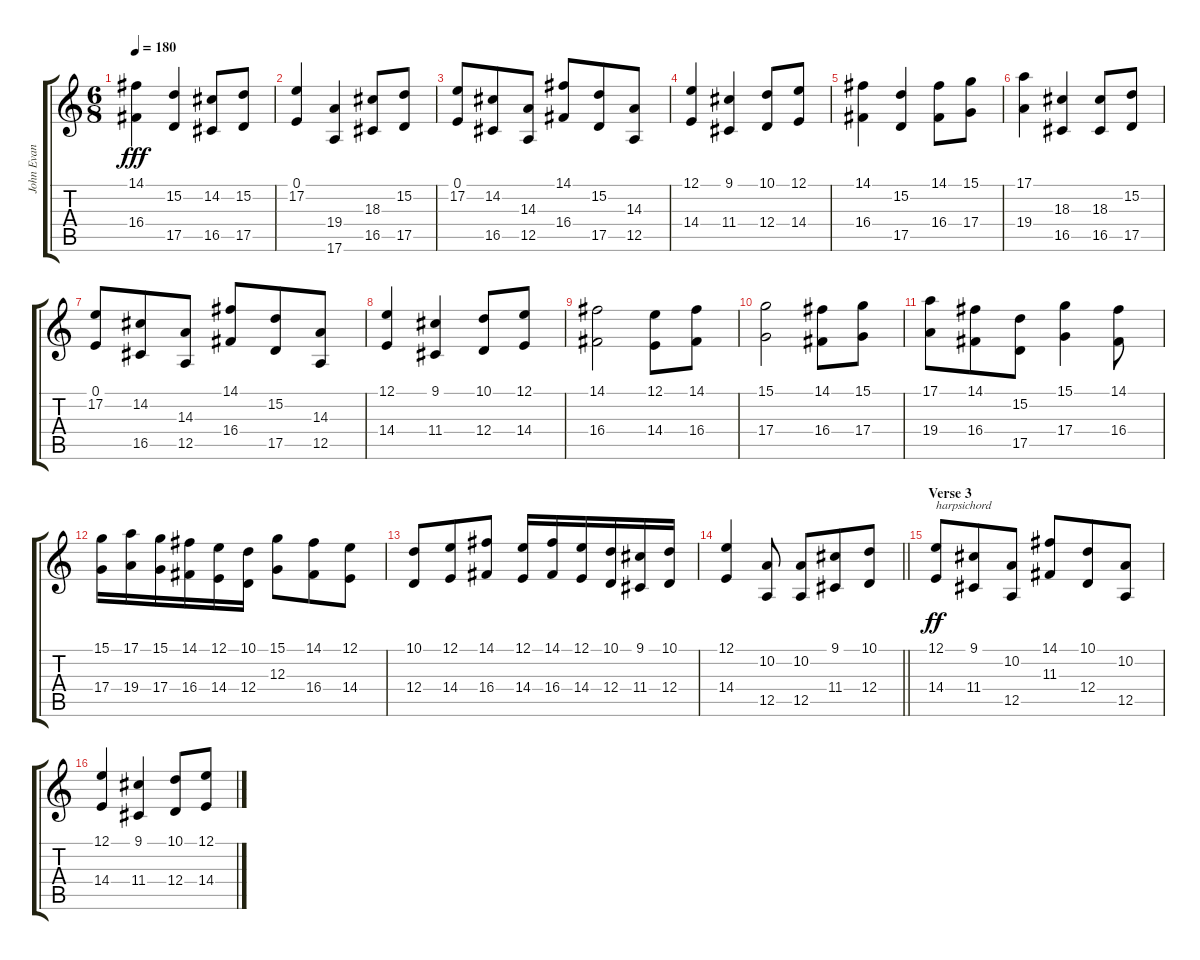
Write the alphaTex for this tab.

\track ("John Evan - Keys" "John Evan ") {instrument drawbarorgan}
\staff {score tabs}
\tuning (E4 B3 G3 D3 A2 E2) {hide}
\ts (6 8)
\tempo 180
\clef g2
\ks c
(14.1 16.4).4{dy fff} (15.2 17.5).4 (14.2 16.5).8 (15.2 17.5).8 |
(0.1 17.2).4 (19.4 17.6).4 (18.3 16.5).8 (15.2 17.5).8 |
(0.1 17.2).8 (14.2 16.5).8 (14.3 12.5).8 (14.1 16.4).8 (15.2 17.5).8 (14.3 12.5).8 |
(12.1 14.4).4 (9.1 11.4).4 (10.1 12.4).8 (12.1 14.4).8 |
(14.1 16.4).4 (15.2 17.5).4 (14.1 16.4).8 (15.1 17.4).8 |
(17.1 19.4).4 (18.3 16.5).4 (18.3 16.5).8 (15.2 17.5).8 |
(0.1 17.2).8 (14.2 16.5).8 (14.3 12.5).8 (14.1 16.4).8 (15.2 17.5).8 (14.3 12.5).8 |
(12.1 14.4).4 (9.1 11.4).4 (10.1 12.4).8 (12.1 14.4).8 |
(14.1 16.4).2 (12.1 14.4).8 (14.1 16.4).8 |
(15.1 17.4).2 (14.1 16.4).8 (15.1 17.4).8 |
(17.1 19.4).8 (14.1 16.4).8 (15.2 17.5).8 (15.1 17.4).4 (14.1 16.4).8 |
(15.1 17.4).16 (17.1 19.4).16 (15.1 17.4).16 (14.1 16.4).16 (12.1 14.4).16 (10.1 12.4).16 (15.1 12.3).8 (14.1 16.4).8 (12.1 14.4).8 |
(10.1 12.4).8 (12.1 14.4).8 (14.1 16.4).8 (12.1 14.4).16 (14.1 16.4).16 (12.1 14.4).16 (10.1 12.4).16 (9.1 11.4).16 (10.1 12.4).16 |
\barLineRight lightlight
(12.1 14.4).4 (10.2 12.5).8 (10.2 12.5).8 (9.1 11.4).8 (10.1 12.4).8 |
\section ("" "Verse 3")
(12.1 14.4).8{txt "harpsichord" dy ff instrument harpsichord} (9.1 11.4).8 (10.2 12.5).8 (14.1 11.3).8 (10.1 12.4).8 (10.2 12.5).8 |
(12.1 14.4).4 (9.1 11.4).4 (10.1 12.4).8 (12.1 14.4).8
